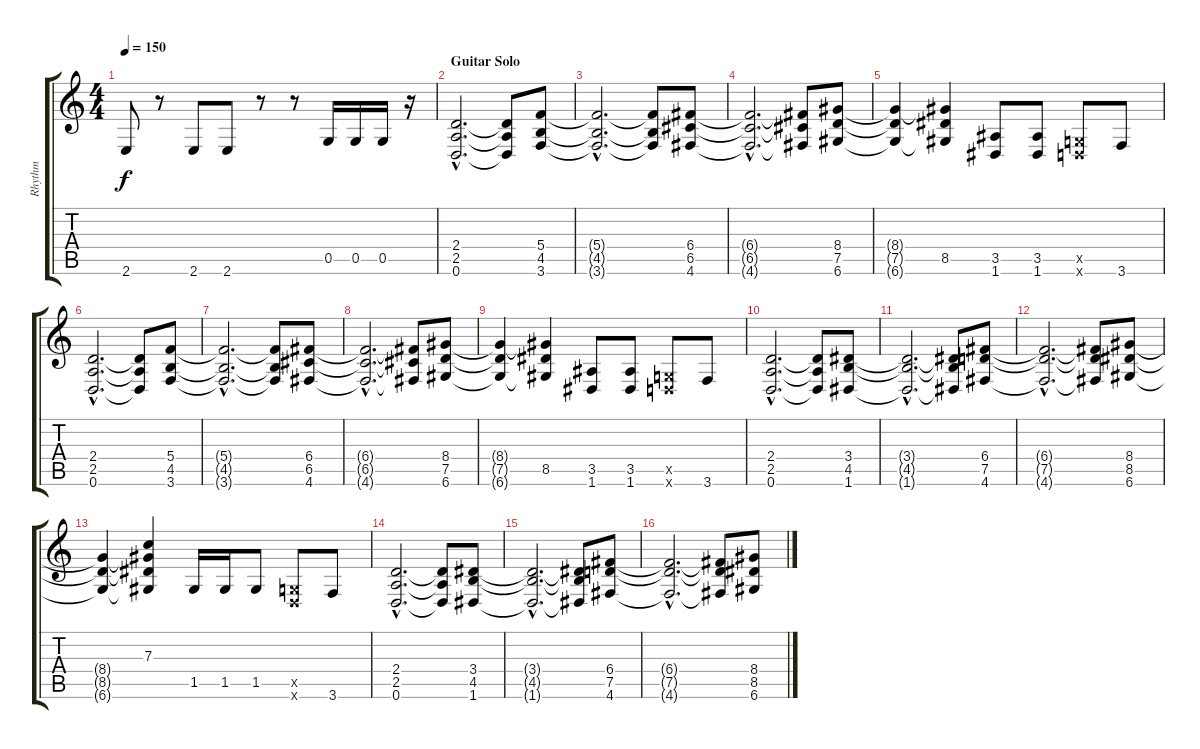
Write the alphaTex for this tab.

\track ("Rhythm" "Rhythm") {instrument distortionguitar}
\staff {score tabs}
\tuning (D4 A3 F3 C3 G2 D2) {hide}
\ts (4 4)
\tempo 150
\clef g2
\ks c
2.6.8{dy f} r.8 2.6.8 2.6.8 r.8 r.8 0.5.16 0.5.16 0.5.16 r.16 |
\section ("" "Guitar Solo")
(2.4{hac} 2.5{hac} 0.6{hac}).2{d} (2.4{t} 2.5{t} 0.6{t}).8 (5.4 4.5 3.6).8 |
(5.4{hac t} 4.5{hac t} 3.6{hac t}).2{d} (5.4{t} 4.5{t} 3.6{t}).8 (6.4 6.5 4.6).8 |
(6.4{hac t} 6.5{hac t} 4.6{hac t}).2{d} (6.4{t} 6.5{t} 4.6{t}).8 (8.4 7.5 6.6).8 |
(8.4{t} 7.5{t} 6.6{t}).4 (8.4{t} 8.5 6.6{t}).4 (3.5 1.6).8 (3.5 1.6).8 (0.5{x} 0.6{x}).8 3.6.8 |
(2.4{hac} 2.5{hac} 0.6{hac}).2{d} (2.4{t} 2.5{t} 0.6{t}).8 (5.4 4.5 3.6).8 |
(5.4{hac t} 4.5{hac t} 3.6{hac t}).2{d} (5.4{t} 4.5{t} 3.6{t}).8 (6.4 6.5 4.6).8 |
(6.4{hac t} 6.5{hac t} 4.6{hac t}).2{d} (6.4{t} 6.5{t} 4.6{t}).8 (8.4 7.5 6.6).8 |
(8.4{t} 7.5{t} 6.6{t}).4 (8.4{t} 8.5 6.6{t}).4 (3.5 1.6).8 (3.5 1.6).8 (0.5{x} 0.6{x}).8 3.6.8 |
(2.4{hac} 2.5{hac} 0.6{hac}).2{d} (2.4{t} 2.5{t} 0.6{t}).8 (3.4 4.5 1.6).8 |
(3.4{hac t} 4.5{hac t} 1.6{hac t}).2{d} (3.4{t} 4.5{t} 1.6{t}).8 (6.4 7.5 4.6).8 |
(6.4{hac t} 7.5{hac t} 4.6{hac t}).2{d} (6.4{t} 7.5{t} 4.6{t}).8 (8.4 8.5 6.6).8 |
(8.4{t} 8.5{t} 6.6{t}).4 (7.3 8.4{t} 8.5{t} 6.6{t}).4 1.5.16 1.5.16 1.5.8 (0.5{x} 0.6{x}).8 3.6.8 |
(2.4{hac} 2.5{hac} 0.6{hac}).2{d} (2.4{t} 2.5{t} 0.6{t}).8 (3.4 4.5 1.6).8 |
(3.4{hac t} 4.5{hac t} 1.6{hac t}).2{d} (3.4{t} 4.5{t} 1.6{t}).8 (6.4 7.5 4.6).8 |
(6.4{hac t} 7.5{hac t} 4.6{hac t}).2{d} (6.4{t} 7.5{t} 4.6{t}).8 (8.4 8.5 6.6).8
